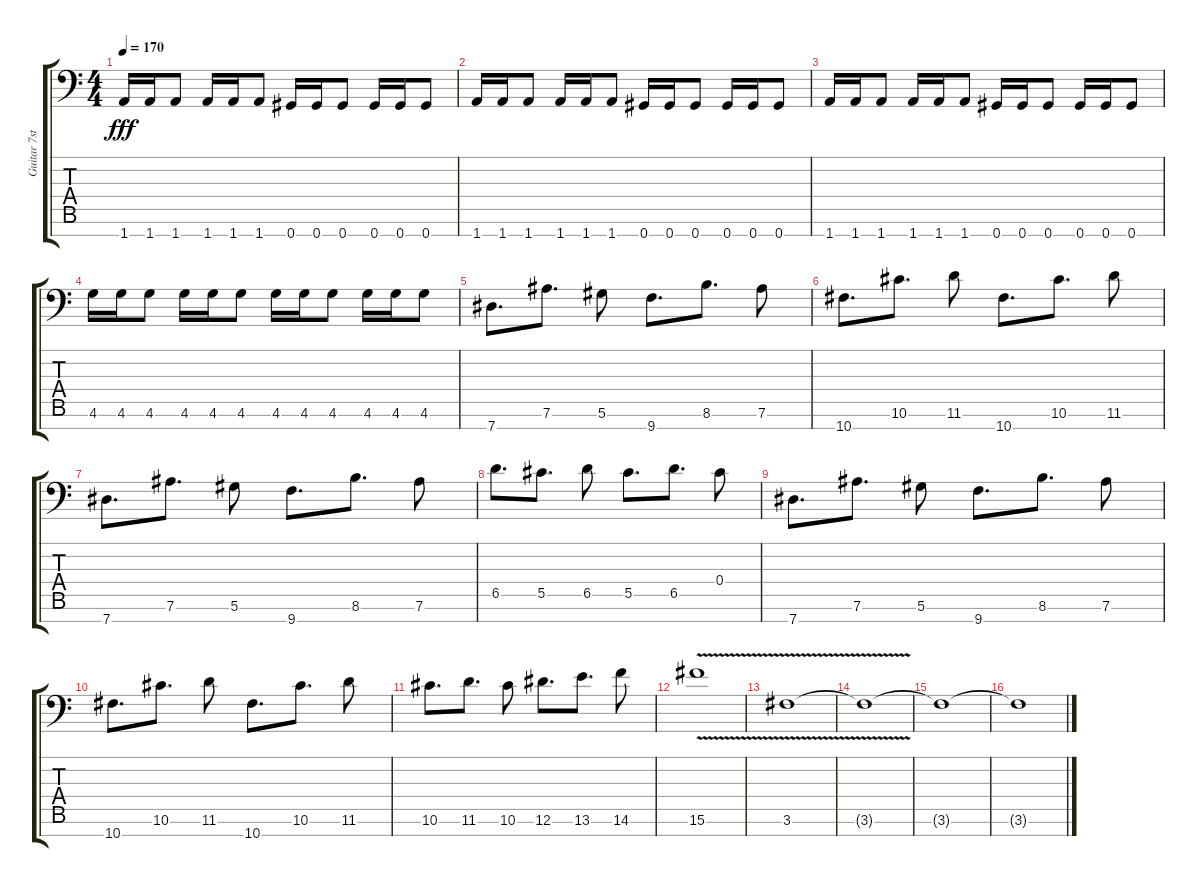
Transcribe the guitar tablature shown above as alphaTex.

\track ("Guitar 7str Drop G#" "Guitar 7st") {instrument distortionguitar}
\staff {score tabs}
\tuning (Eb4 Bb3 Gb3 Db3 Ab2 Eb2 Ab1) {hide}
\ts (4 4)
\tempo 170
\clef f4
\ks c
1.7.16{dy fff} 1.7.16 1.7.8 1.7.16 1.7.16 1.7.8 0.7.16 0.7.16 0.7.8 0.7.16 0.7.16 0.7.8 |
1.7.16 1.7.16 1.7.8 1.7.16 1.7.16 1.7.8 0.7.16 0.7.16 0.7.8 0.7.16 0.7.16 0.7.8 |
1.7.16 1.7.16 1.7.8 1.7.16 1.7.16 1.7.8 0.7.16 0.7.16 0.7.8 0.7.16 0.7.16 0.7.8 |
4.6.16 4.6.16 4.6.8 4.6.16 4.6.16 4.6.8 4.6.16 4.6.16 4.6.8 4.6.16 4.6.16 4.6.8 |
7.7.8{d} 7.6.8{d} 5.6.8 9.7.8{d} 8.6.8{d} 7.6.8 |
10.7.8{d} 10.6.8{d} 11.6.8 10.7.8{d} 10.6.8{d} 11.6.8 |
7.7.8{d} 7.6.8{d} 5.6.8 9.7.8{d} 8.6.8{d} 7.6.8 |
6.5.8{d} 5.5.8{d} 6.5.8 5.5.8{d} 6.5.8{d} 0.4.8 |
7.7.8{d} 7.6.8{d} 5.6.8 9.7.8{d} 8.6.8{d} 7.6.8 |
10.7.8{d} 10.6.8{d} 11.6.8 10.7.8{d} 10.6.8{d} 11.6.8 |
10.6.8{d} 11.6.8{d} 10.6.8 12.6.8{d} 13.6.8{d} 14.6.8 |
15.6{v}.1 |
3.6{v}.1 |
3.6{t}.1 |
3.6{t}.1 |
3.6{t}.1
